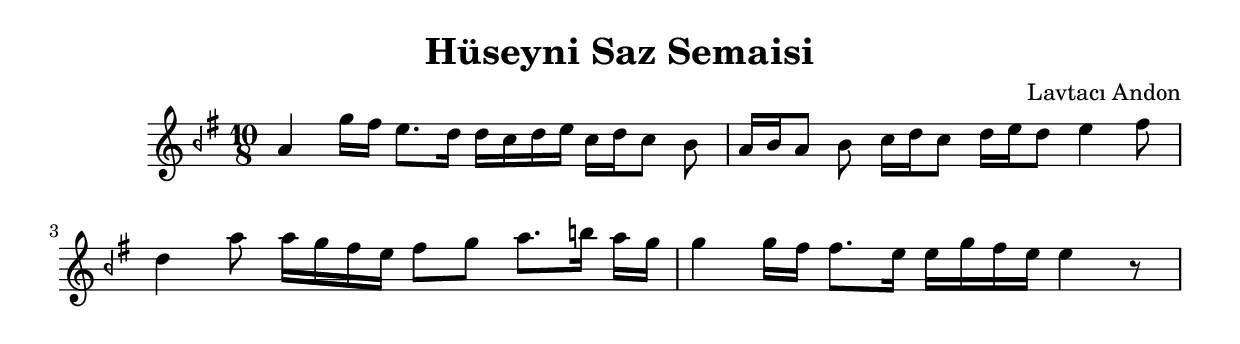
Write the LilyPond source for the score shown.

%% DO NOT EDIT this file manually; it was automatically
%% generated from the LilyPond Snippet Repository
%% (http://lsr.di.unimi.it).
%%
%% Make any changes in the LSR itself, or in
%% `Documentation/snippets/new/`, then run
%% `scripts/auxiliar/makelsr.pl`.
%%
%% This file is in the public domain.

\version "2.24.0"

\header {
  lsrtags = "pitches, world-music"

  texidoc = "
This template uses the start of a well-known Turkish Saz Semai that is
familiar in the repertoire in order to illustrate some of the elements
of Turkish music notation.
"

  doctitle = "Turkish Makam example"
} % begin verbatim


\paper { tagline = ##f }

% Initialize makam settings
\include "turkish-makam.ly"

\header {
    title = "Hüseyni Saz Semaisi"
    composer = "Lavtacı Andon"
}

\relative {
  \set Staff.extraNatural = ##f
  \set Staff.autoBeaming = ##f

  \key a \huseyni
  \time 10/8

  a'4 g'16 [fb] e8. [d16] d [c d e] c [d c8] bfc |
  a16 [bfc a8] bfc c16 [d c8] d16 [e d8] e4 fb8 |
  d4 a'8 a16 [g fb e] fb8 [g] a8. [b16] a16 [g] |
  g4 g16 [fb] fb8. [e16] e [g fb e] e4 r8 |
}
